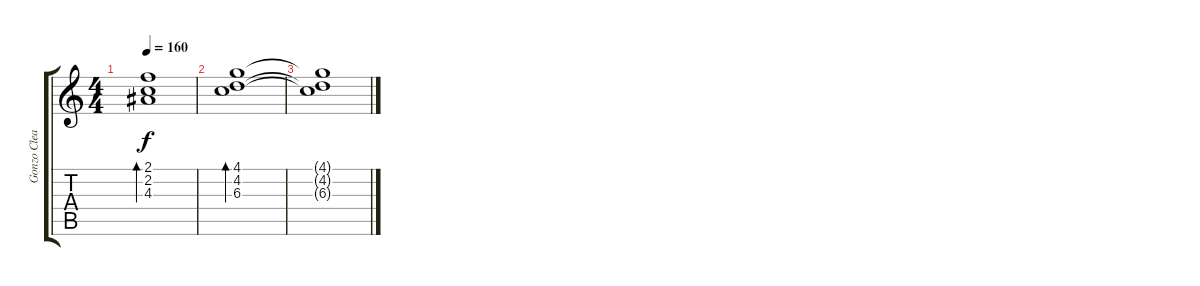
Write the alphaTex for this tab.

\track ("Gonzo Clean" "Gonzo Clea") {instrument electricguitarclean}
\staff {score tabs}
\tuning (Eb4 Bb3 Gb3 Db3 Ab2 Eb2) {hide}
\ts (4 4)
\tempo 160
\clef g2
\ks c
(2.1 2.2 4.3).1{bd 120 dy f} |
(4.1 4.2 6.3).1{bd 120} |
(4.1{t} 4.2{t} 6.3{t}).1
